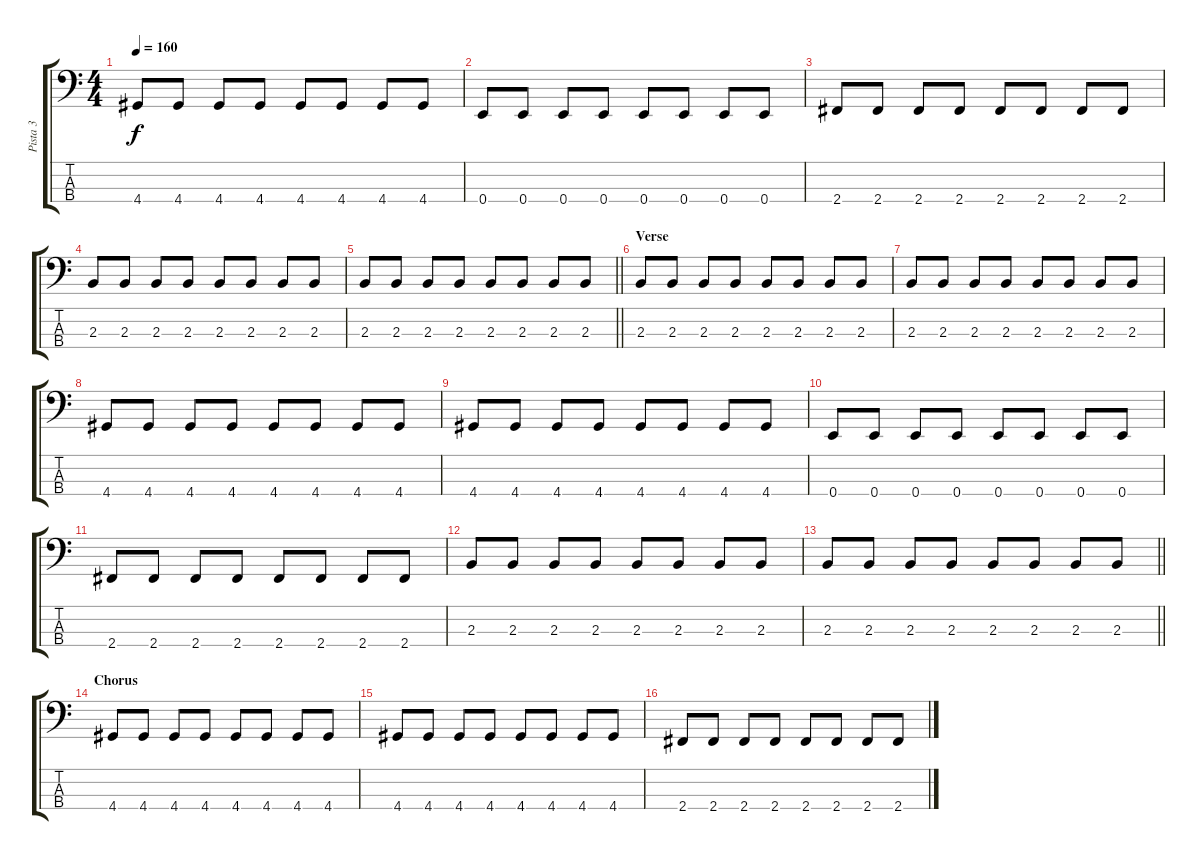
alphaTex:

\track ("Pista 3" "Pista 3") {instrument electricbasspick}
\staff {score tabs}
\tuning (G2 D2 A1 E1) {hide}
\ts (4 4)
\tempo 160
\clef f4
\ks c
4.4.8{dy f} 4.4.8 4.4.8 4.4.8 4.4.8 4.4.8 4.4.8 4.4.8 |
0.4.8 0.4.8 0.4.8 0.4.8 0.4.8 0.4.8 0.4.8 0.4.8 |
2.4.8 2.4.8 2.4.8 2.4.8 2.4.8 2.4.8 2.4.8 2.4.8 |
2.3.8 2.3.8 2.3.8 2.3.8 2.3.8 2.3.8 2.3.8 2.3.8 |
\barLineRight lightlight
2.3.8 2.3.8 2.3.8 2.3.8 2.3.8 2.3.8 2.3.8 2.3.8 |
\section ("" "Verse")
2.3.8 2.3.8 2.3.8 2.3.8 2.3.8 2.3.8 2.3.8 2.3.8 |
2.3.8 2.3.8 2.3.8 2.3.8 2.3.8 2.3.8 2.3.8 2.3.8 |
4.4.8 4.4.8 4.4.8 4.4.8 4.4.8 4.4.8 4.4.8 4.4.8 |
4.4.8 4.4.8 4.4.8 4.4.8 4.4.8 4.4.8 4.4.8 4.4.8 |
0.4.8 0.4.8 0.4.8 0.4.8 0.4.8 0.4.8 0.4.8 0.4.8 |
2.4.8 2.4.8 2.4.8 2.4.8 2.4.8 2.4.8 2.4.8 2.4.8 |
2.3.8 2.3.8 2.3.8 2.3.8 2.3.8 2.3.8 2.3.8 2.3.8 |
\barLineRight lightlight
2.3.8 2.3.8 2.3.8 2.3.8 2.3.8 2.3.8 2.3.8 2.3.8 |
\section ("" "Chorus")
4.4.8 4.4.8 4.4.8 4.4.8 4.4.8 4.4.8 4.4.8 4.4.8 |
4.4.8 4.4.8 4.4.8 4.4.8 4.4.8 4.4.8 4.4.8 4.4.8 |
2.4.8 2.4.8 2.4.8 2.4.8 2.4.8 2.4.8 2.4.8 2.4.8
